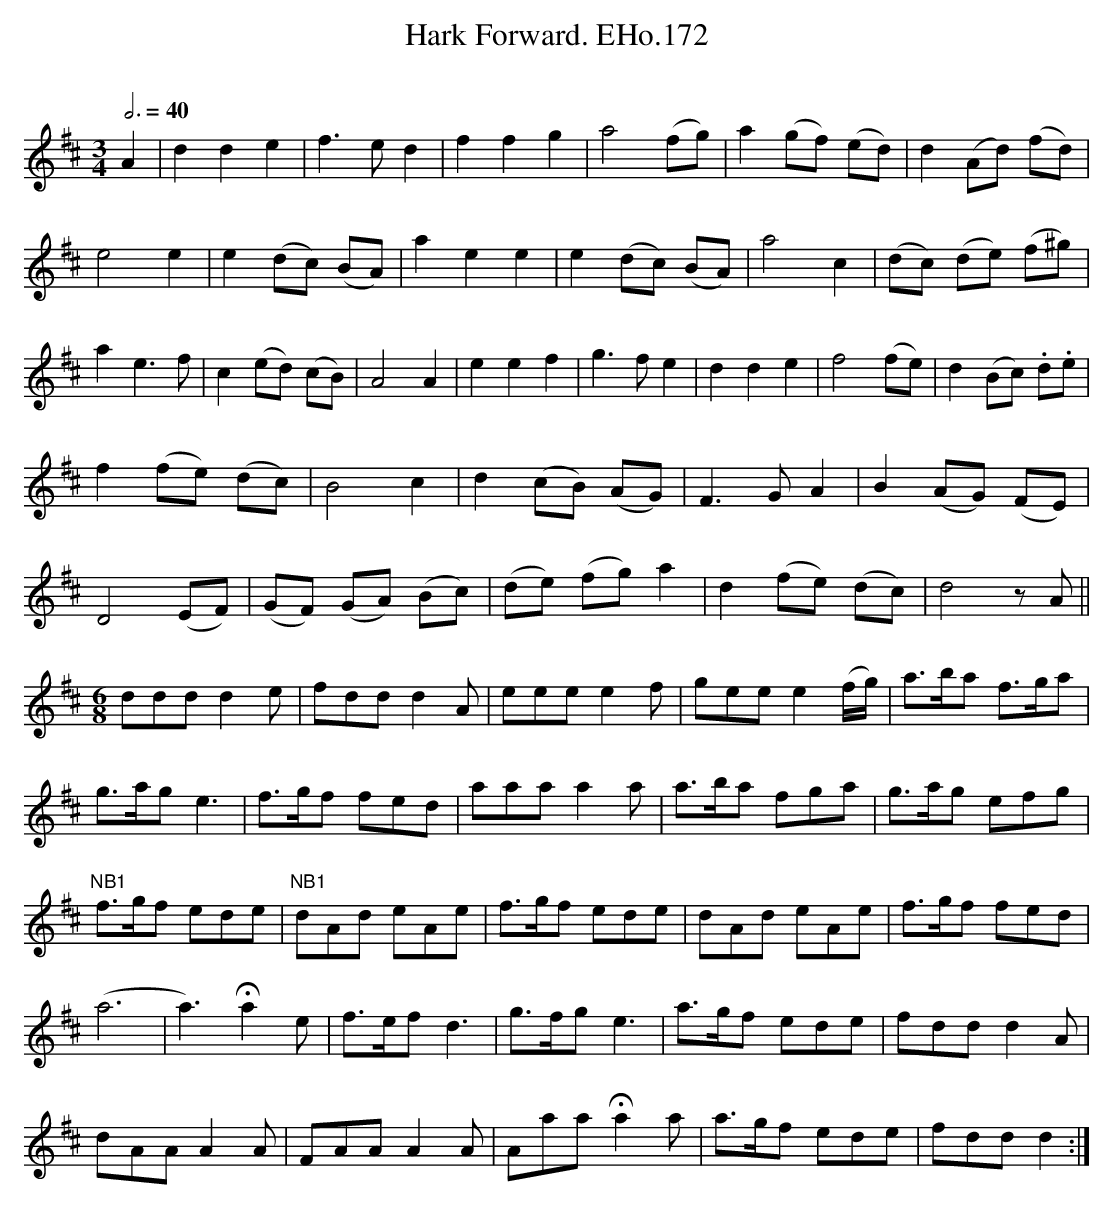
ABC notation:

X:1
T:Hark Forward. EHo.172
M:3/4
L:1/8
Q:3/4=40
O:
K:D
A2 | d2d2e2 | f3 ed2 | f2f2g2 | a4(fg) |a2(gf) (ed) | d2(Ad) (fd) |
e4e2 | e2(dc) (BA) |a2e2e2 | e2(dc) (BA) | a4c2 | (dc) (de) (f^g) |
a2e3f | c2(ed) (cB) | A4A2 | e2e2f2 |g3 fe2 | d2d2e2 | f4(fe) | d2(Bc) .d.e |
f2(fe) (dc) | B4c2 | d2(cB) (AG) | F3 GA2 |B2(AG) (FE) |
D4(EF) | (GF) (GA) (Bc) | (de) (fg)a2 |d2(fe) (dc) | d4zA ||
[M:6/8] ddd d2e | fdd d2A |eee e2f | gee e2(f/g/) | a>ba f>ga |
g>ag e3 |f>gf fed | aaa a2a | a>ba fga | g>ag efg |
"NB1"f>gf ede | "NB1"dAd eAe | f>gf ede | dAd eAe |f>gf fed |
(a6 | a3)!fermata!a2e | f>ef d3 | g>fge3 |a>gf ede | fdd d2A |
dAA A2A | FAA A2A |Aaa !fermata!a2a | a>gf ede | fdd d2 :|
